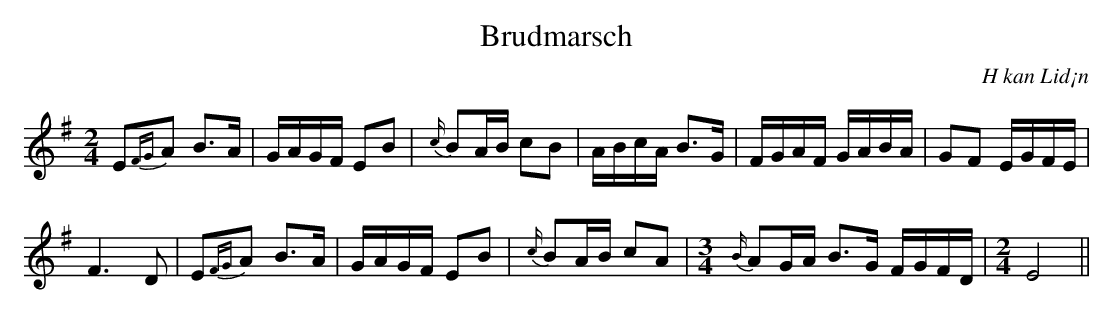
X:1
T:Brudmarsch
C:H kan Lid¡n
M:2/4
L:1/8
K:Em
E{FG}A B>A | G/A/G/F/ EB | {c/}BA/B/ cB | A/B/c/A/ B>G | F/G/A/F/ G/A/B/A/ | GF E/G/F/E/ |
F3 D | E{FG}A B>A | G/A/G/F/ EB | {c/}BA/B/ cA |[M:3/4] {B/}AG/A/ B>G F/G/F/D/ | [M:2/4] E4 ||
